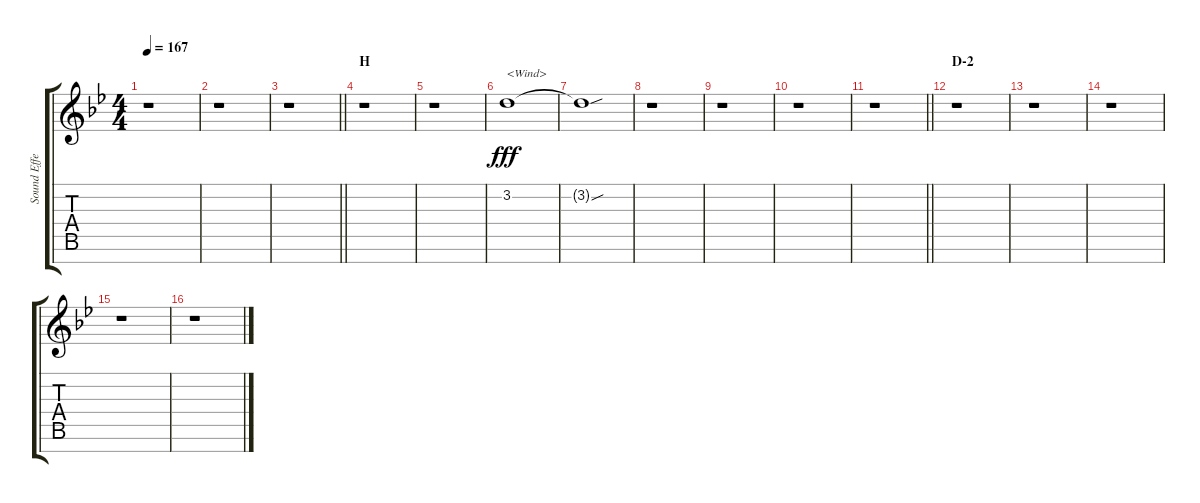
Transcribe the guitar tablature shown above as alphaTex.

\track ("Sound Effect" "Sound Effe") {instrument seashore}
\staff {score tabs}
\tuning (E5 B4 G4 D4 A3 E3 B2) {hide}
\ts (4 4)
\tempo 167
\clef g2
\ks bb
r.1{dy fff} |
r.1 |
\barLineRight lightlight
r.1 |
\section ("" "H")
r.1 |
r.1 |
3.2.1{txt "<Wind>"} |
3.2{sou t}.1 |
r.1 |
r.1 |
r.1 |
\barLineRight lightlight
r.1 |
\section ("" "D-2")
r.1 |
r.1 |
r.1 |
r.1 |
r.1
